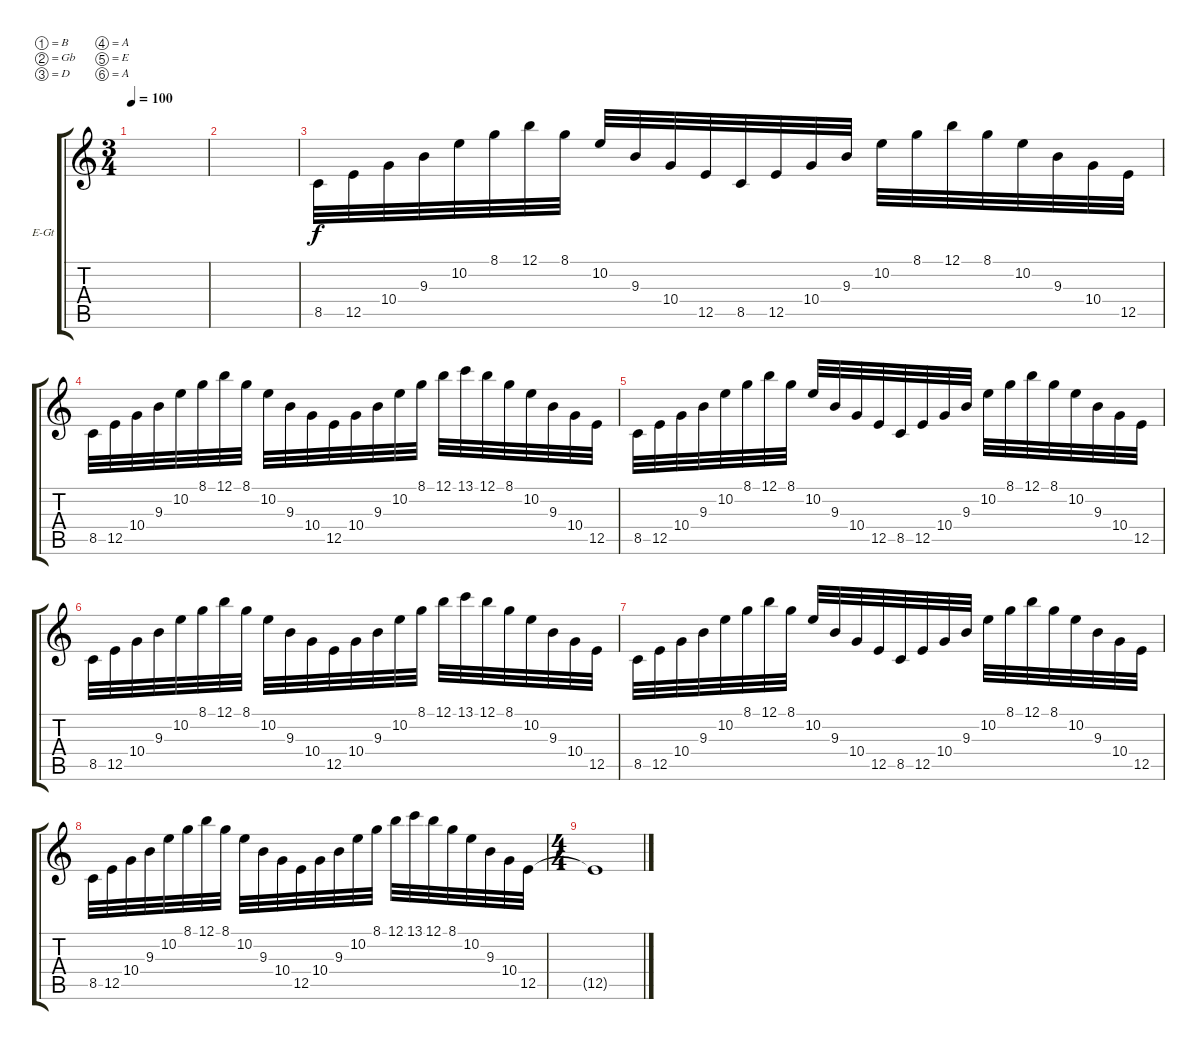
\bracketExtendMode groupsimilarinstruments
\firstSystemTrackNameOrientation horizontal
\otherSystemsTrackNameOrientation horizontal
\track ("Harmony" "E-Gt") {instrument overdrivenguitar}
\staff {score tabs}
\tuning (B3 Gb3 D3 A2 E2 A1)
\ts (3 4)
\tempo 100
\clef g2
\ks c
|
|
8.5.32 12.5.32 10.4.32 9.3.32 10.2.32 8.1.32 12.1.32 8.1.32 10.2.32 9.3.32 10.4.32 12.5.32 8.5.32 12.5.32 10.4.32 9.3.32 10.2.32 8.1.32 12.1.32 8.1.32 10.2.32 9.3.32 10.4.32 12.5.32 |
8.5.32 12.5.32 10.4.32 9.3.32 10.2.32 8.1.32 12.1.32 8.1.32 10.2.32 9.3.32 10.4.32 12.5.32 10.4.32 9.3.32 10.2.32 8.1.32 12.1.32 13.1.32 12.1.32 8.1.32 10.2.32 9.3.32 10.4.32 12.5.32 |
8.5.32 12.5.32 10.4.32 9.3.32 10.2.32 8.1.32 12.1.32 8.1.32 10.2.32 9.3.32 10.4.32 12.5.32 8.5.32 12.5.32 10.4.32 9.3.32 10.2.32 8.1.32 12.1.32 8.1.32 10.2.32 9.3.32 10.4.32 12.5.32 |
8.5.32 12.5.32 10.4.32 9.3.32 10.2.32 8.1.32 12.1.32 8.1.32 10.2.32 9.3.32 10.4.32 12.5.32 10.4.32 9.3.32 10.2.32 8.1.32 12.1.32 13.1.32 12.1.32 8.1.32 10.2.32 9.3.32 10.4.32 12.5.32 |
8.5.32 12.5.32 10.4.32 9.3.32 10.2.32 8.1.32 12.1.32 8.1.32 10.2.32 9.3.32 10.4.32 12.5.32 8.5.32 12.5.32 10.4.32 9.3.32 10.2.32 8.1.32 12.1.32 8.1.32 10.2.32 9.3.32 10.4.32 12.5.32 |
8.5.32 12.5.32 10.4.32 9.3.32 10.2.32 8.1.32 12.1.32 8.1.32 10.2.32 9.3.32 10.4.32 12.5.32 10.4.32 9.3.32 10.2.32 8.1.32 12.1.32 13.1.32 12.1.32 8.1.32 10.2.32 9.3.32 10.4.32 12.5.32 |
\ts (4 4)
12.5{t}.1
